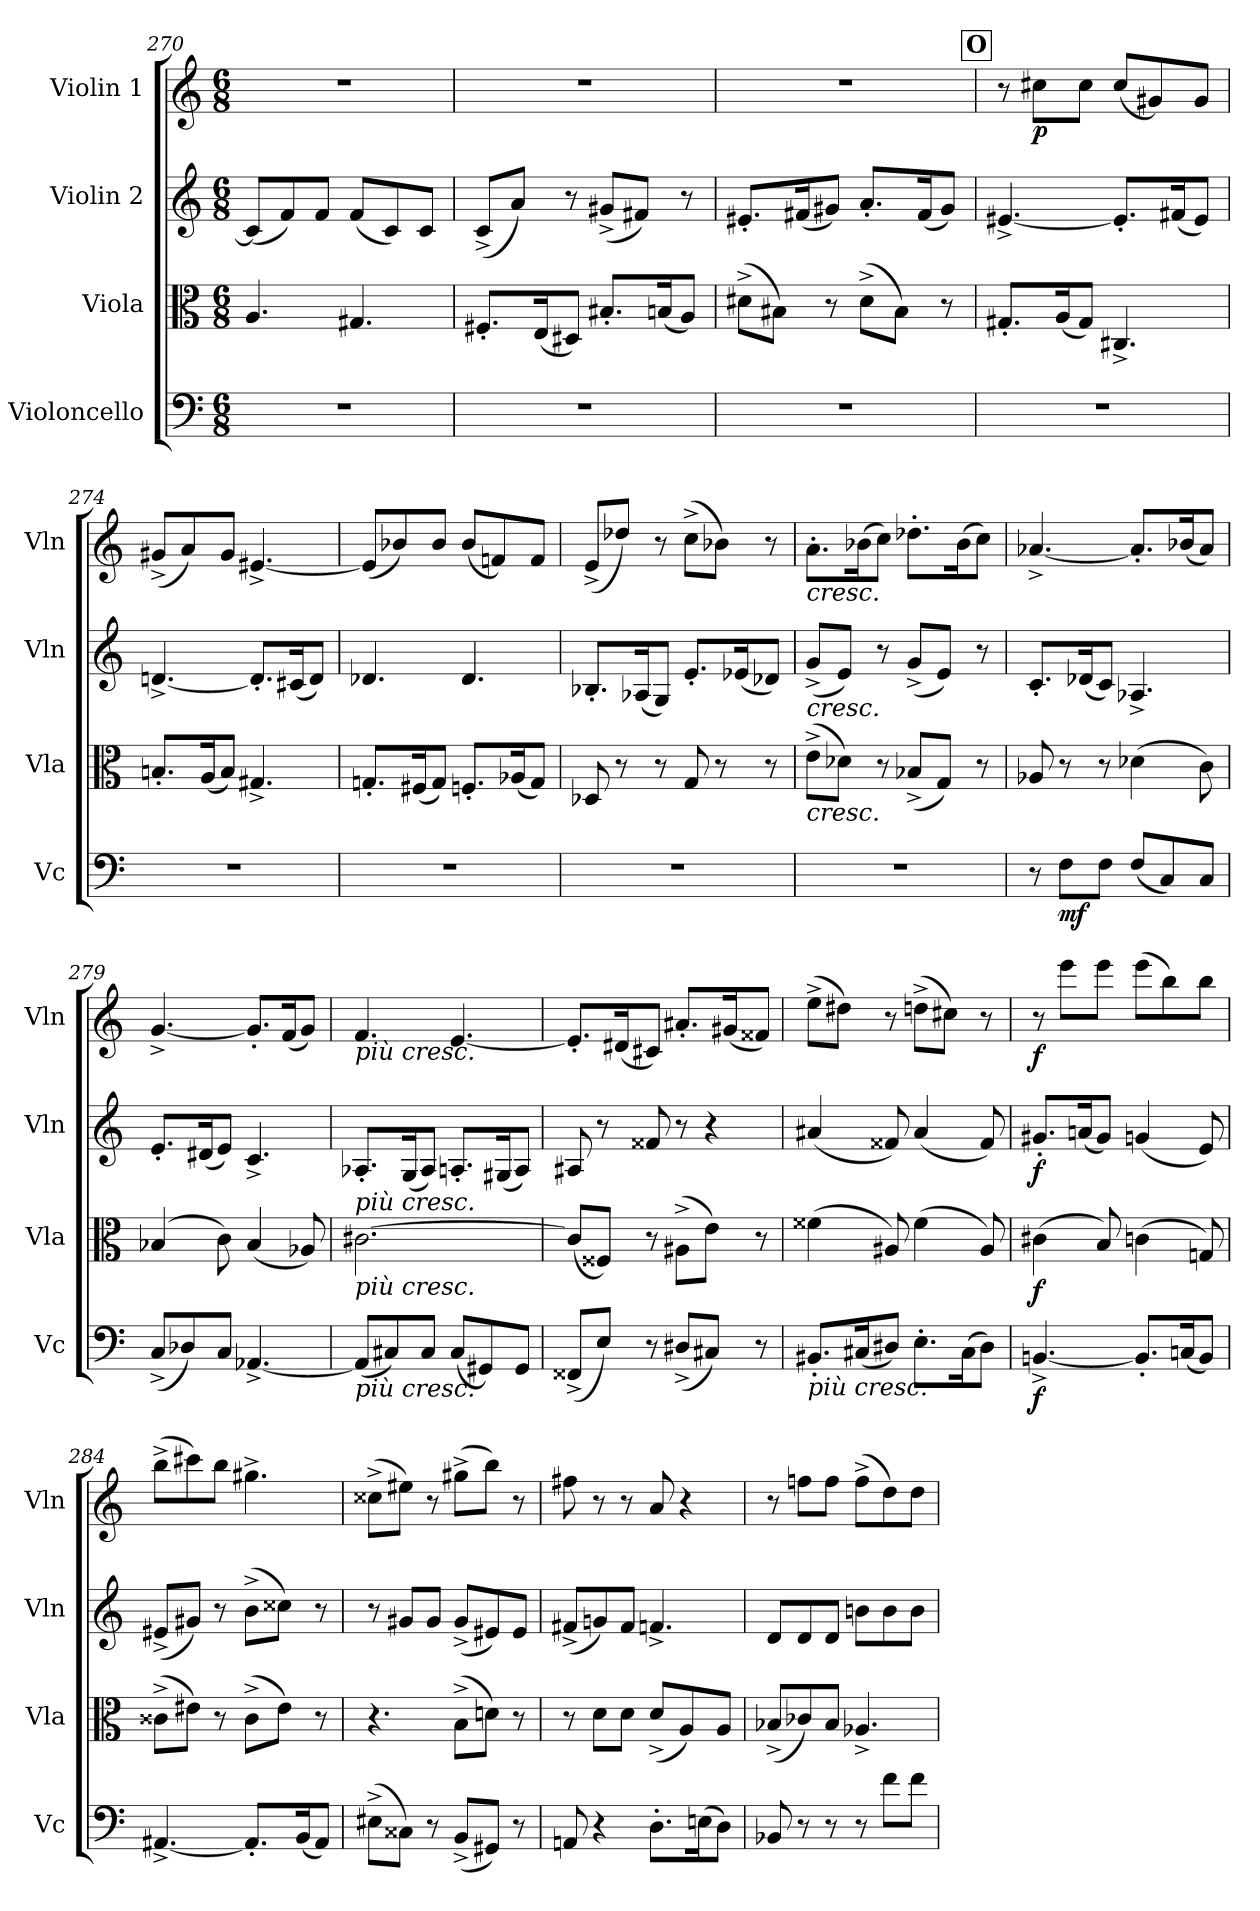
**kern	**dynam	**kern	**dynam	**kern	**dynam	**kern	**dynam
*part4	*part4	*part3	*part3	*part2	*part2	*part1	*part1
*staff4	*staff4	*staff3	*staff3	*staff2	*staff2	*staff1	*staff1
*I"Violoncello	*	*I"Viola	*	*I"Violin 2	*	*I"Violin 1	*
*I'Vc	*	*I'Vla	*	*I'Vln	*	*I'Vln	*
*clefF4	*	*clefC3	*	*clefG2	*	*clefG2	*
*k[]	*	*k[]	*	*k[]	*	*k[]	*
*M6/8	*	*M6/8	*	*M6/8	*	*M6/8	*
=270	=270	=270	=270	=270	=270	=270	=270
2.r	.	4.A/	.	(8c/L]	.	2.r	.
.	.	.	.	8f/)	.	.	.
.	.	.	.	8f/J	.	.	.
.	.	4.G#X/	.	(8f/L	.	.	.
.	.	.	.	8c/)	.	.	.
.	.	.	.	8c/J	.	.	.
=271	=271	=271	=271	=271	=271	=271	=271
2.r	.	8.F#X'/L	.	(8c^/L	.	2.r	.
.	.	.	.	8a/J)	.	.	.
.	.	(16E/K	.	.	.	.	.
.	.	8D#X/J)	.	8r	.	.	.
.	.	8.B#X'/L	.	(8g#X^/L	.	.	.
.	.	.	.	8f#X/J)	.	.	.
.	.	(16Bn/K	.	.	.	.	.
.	.	8A/J)	.	8r	.	.	.
=272	=272	=272	=272	=272	=272	=272	=272
2.r	.	(8d#X^\L	.	8.e#X'/L	.	2.r	.
.	.	8B#X\J)	.	.	.	.	.
.	.	.	.	(16f#X/K	.	.	.
.	.	8r	.	8g#X/J)	.	.	.
.	.	(8d#^\L	.	8.a'/L	.	.	.
.	.	8B#\J)	.	.	.	.	.
.	.	.	.	(16f#/K	.	.	.
.	.	8r	.	8g#/J)	.	.	.
!!LO:LB:g=z
!!LO:REH:place=s1:a:B:cj:fs=14:t=O
=273	=273	=273	=273	=273	=273	=273	=273
2.r	.	8.G#X'/L	.	[4.e#X^/	.	8r	.
!	!	!	!	!	!	!	!LO:DY:b
.	.	.	.	.	.	8cc#X\L	p
.	.	(16A/K	.	.	.	.	.
.	.	8G#/J)	.	.	.	8cc#\J	.
.	.	4.C#X^/	.	8.e#'/L]	.	(8cc#/L	.
.	.	.	.	.	.	8g#X/)	.
.	.	.	.	(16f#X/K	.	.	.
.	.	.	.	8e#/J)	.	8g#/J	.
=274	=274	=274	=274	=274	=274	=274	=274
2.r	.	8.Bn'/L	.	[4.dn^/	.	(8g#X^/L	.
.	.	.	.	.	.	8a/)	.
.	.	(16A/K	.	.	.	.	.
.	.	8B/J)	.	.	.	8g#/J	.
.	.	4.G#X^/	.	8.d'/L]	.	[<4.e#X^/	.
.	.	.	.	(16c#X/K	.	.	.
.	.	.	.	8d/J)	.	.	.
=275	=275	=275	=275	=275	=275	=275	=275
2.r	.	8.Gn'/L	.	4.d-X/	.	(8e#/L]	.
.	.	.	.	.	.	8b-X/)	.
.	.	(16F#X/K	.	.	.	.	.
.	.	8G/J)	.	.	.	8b-/J	.
.	.	8.Fn'/L	.	4.d-/	.	(8b-/L	.
.	.	.	.	.	.	8fn/)	.
.	.	(16A-X/K	.	.	.	.	.
.	.	8G/J)	.	.	.	8f/J	.
=276	=276	=276	=276	=276	=276	=276	=276
2.r	.	8D-X/	.	8.B-X'/L	.	(8e^/L	.
.	.	8r	.	.	.	8dd-X/J)	.
.	.	.	.	(16A-X/K	.	.	.
.	.	8r	.	8G/J)	.	8r	.
.	.	8G/	.	8.e'/L	.	(8cc^\L	.
.	.	8r	.	.	.	8b-X\J)	.
.	.	.	.	(16e-X/K	.	.	.
.	.	8r	.	8d-X/J)	.	8r	.
=277	=277	=277	=277	=277	=277	=277	=277
!	!	!	!	!	!	!LO:TX:b:i:t=cresc.	!
!	!	!	!	!LO:TX:b:i:t=cresc.	!	!	!
!	!	!LO:TX:b:i:t=cresc.	!	!	!	!	!
2.r	.	(8e^\L	.	(8g^/L	.	8.a'\L	.
.	.	8d-X\J)	.	8e/J)	.	.	.
.	.	.	.	.	.	(16b-X\K	.
.	.	8r	.	8r	.	8cc\J)	.
.	.	(8B-X^/L	.	(8g^/L	.	8.dd-X'\L	.
.	.	8G/J)	.	8e/J)	.	.	.
.	.	.	.	.	.	(16b-\K	.
.	.	8r	.	8r	.	8cc\J)	.
!!LO:LB:g=z
=278	=278	=278	=278	=278	=278	=278	=278
8r	.	8A-X/	.	8.c'/L	.	[4.a-X^/	.
!	!LO:DY:b	!	!	!	!	!	!
8F\L	mf	8r	.	.	.	.	.
.	.	.	.	(16d-X/K	.	.	.
8F\J	.	8r	.	8c/J)	.	.	.
(8F/L	.	(4d-X\	.	4.A-X^/	.	8.a-'/L]	.
8C/)	.	.	.	.	.	.	.
.	.	.	.	.	.	(16b-X/K	.
8C/J	.	8c\)	.	.	.	8a-/J)	.
=279	=279	=279	=279	=279	=279	=279	=279
(8C^/L	.	(4B-X/	.	8.e'/L	.	[4.g^/	.
8D-X/)	.	.	.	.	.	.	.
.	.	.	.	(16d#X/K	.	.	.
8C/J	.	8c\)	.	8e/J)	.	.	.
[<4.AA-X^/	.	(4B-/	.	4.c^/	.	8.g'/L]	.
.	.	.	.	.	.	(16f/K	.
.	.	8A-X/)	.	.	.	8g/J)	.
=280	=280	=280	=280	=280	=280	=280	=280
!	!	!	!	!	!	!LO:TX:b:i:t=più cresc.	!
!	!	!	!	!LO:TX:b:i:t=più cresc.	!	!	!
!	!	!LO:TX:b:i:t=più cresc.	!	!	!	!	!
!LO:TX:b:i:t=più cresc.	!	!	!	!	!	!	!
(8AA-/L]	.	[2.c#X\	.	8.A-X'/L	.	4.f/	.
8C#X/)	.	.	.	.	.	.	.
.	.	.	.	(16G/K	.	.	.
8C#/J	.	.	.	8A-/J)	.	.	.
(8C#/L	.	.	.	8.An'/L	.	[4.e/	.
8GG#X/)	.	.	.	.	.	.	.
.	.	.	.	(16G#X/K	.	.	.
8GG#/J	.	.	.	8A/J)	.	.	.
=281	=281	=281	=281	=281	=281	=281	=281
(8FF##X^/L	.	(8c#/L]	.	8A#X/	.	8.e'/L]	.
8E/J)	.	8F##X/J)	.	8r	.	.	.
.	.	.	.	.	.	(16d#X/K	.
8r	.	8r	.	8f##X/	.	8c#X/J)	.
(8D#X^/L	.	(8A#X^\L	.	8r	.	8.a#X'/L	.
8C#X/J)	.	8e\J)	.	4r	.	.	.
.	.	.	.	.	.	(16g#X/K	.
8r	.	8r	.	.	.	8f##X/J)	.
=282	=282	=282	=282	=282	=282	=282	=282
!LO:TX:b:i:t=più cresc.	!	!	!	!	!	!	!
8.BB#X'/L	.	(4f##X\	.	(4a#X/	.	(8ee^\L	.
.	.	.	.	.	.	8dd#X\J)	.
(16C#X/K	.	.	.	.	.	.	.
8D#X/J)	.	8A#X/)	.	8f##X/)	.	8r	.
8.E'\L	.	(4f##\	.	(4a#/	.	(8ddn^\L	.
.	.	.	.	.	.	8cc#X\J)	.
(16C#\K	.	.	.	.	.	.	.
8D#\J)	.	8A#/)	.	8f##/)	.	8r	.
!!LO:LB:g=z
=283	=283	=283	=283	=283	=283	=283	=283
!	!LO:DY:b	!	!LO:DY:b	!	!LO:DY:b	!	!LO:DY:b
[4.BBn^/	f	(4c#X\	f	8.g#X'/L	f	8r	f
.	.	.	.	.	.	8eee\L	.
.	.	.	.	(16an/K	.	.	.
.	.	8B/)	.	8g#/J)	.	8eee\J	.
8.BB'/L]	.	(4cn\	.	(4gn/	.	(8eee\L	.
.	.	.	.	.	.	8bb\)	.
(16Cn/K	.	.	.	.	.	.	.
8BB/J)	.	8Gn/)	.	8e/)	.	8bb\J	.
=284	=284	=284	=284	=284	=284	=284	=284
[4.AA#X^/	.	(8c##X^\L	.	(8e#X^/L	.	(8bb^\L	.
.	.	8e#X\J)	.	8g#X/J)	.	8ccc#X\)	.
.	.	8r	.	8r	.	8bb\J	.
8.AA#'/L]	.	(8c##^\L	.	(8b^\L	.	4.gg#X^\	.
.	.	8e#\J)	.	8cc##X\J)	.	.	.
(16BB/K	.	.	.	.	.	.	.
8AA#/J)	.	8r	.	8r	.	.	.
=285	=285	=285	=285	=285	=285	=285	=285
(8E#X^\L	.	4.r	.	8r	.	(8cc##X^\L	.
8C##X\J)	.	.	.	8g#X/L	.	8ee#X\J)	.
8r	.	.	.	8g#/J	.	8r	.
(8BB^/L	.	(8B^\L	.	(8g#^/L	.	(8gg#X^\L	.
8GG#X/J)	.	8dn\J)	.	8e#X/)	.	8bb\J)	.
8r	.	8r	.	8e#/J	.	8r	.
=286	=286	=286	=286	=286	=286	=286	=286
8AAn/	.	8r	.	(8f#X^/L	.	8ff#X\	.
4r	.	8d\L	.	8gn/)	.	8r	.
.	.	8d\J	.	8f#/J	.	8r	.
8.D'\L	.	(8d^/L	.	4.fn^/	.	8a/	.
.	.	8A/)	.	.	.	4r	.
(16En\K	.	.	.	.	.	.	.
8D\J)	.	8A/J	.	.	.	.	.
=287	=287	=287	=287	=287	=287	=287	=287
8BB-X/	.	(8B-X^/L	.	8d/L	.	8r	.
8r	.	8c-X/)	.	8d/	.	8ffn\L	.
8r	.	8B-/J	.	8d/J	.	8ff\J	.
8r	.	4.A-X^/	.	8bn\L	.	(8ff^\L	.
8f\L	.	.	.	8b\	.	8dd\)	.
8f\J	.	.	.	8b\J	.	8dd\J	.
=	=	=	=	=	=	=	=
*-	*-	*-	*-	*-	*-	*-	*-
